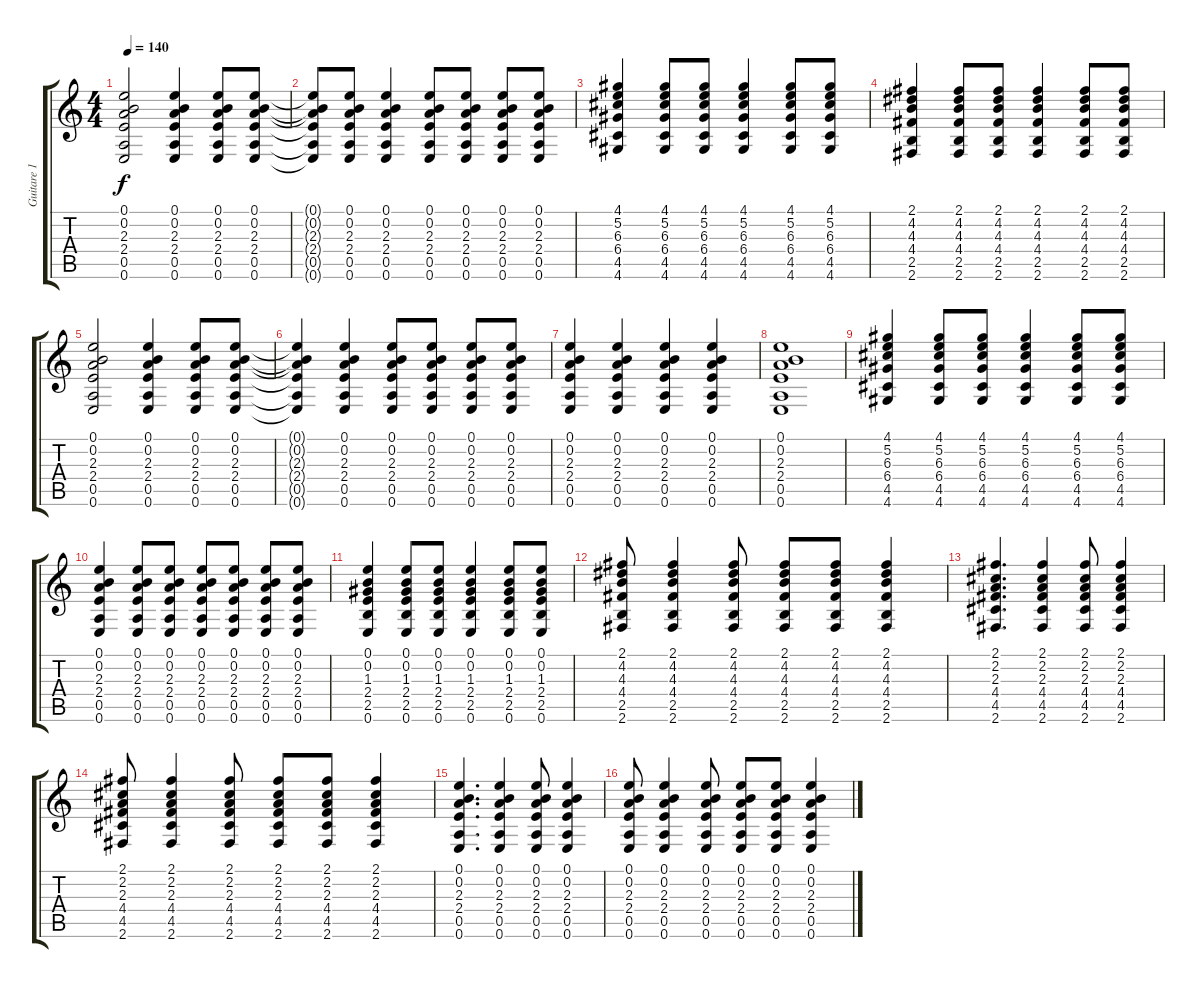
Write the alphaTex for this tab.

\track ("Guitare 1" "Guitare 1") {instrument acousticguitarnylon}
\staff {score tabs}
\tuning (E4 B3 G3 D3 A2 E2) {hide}
\ts (4 4)
\tempo 140
\clef g2
\ks c
(0.1 0.2 2.3 2.4 0.5 0.6).2{dy f} (0.1 0.2 2.3 2.4 0.5 0.6).4 (0.1 0.2 2.3 2.4 0.5 0.6).8 (0.1 0.2 2.3 2.4 0.5 0.6).8 |
(0.1{t} 0.2{t} 2.3{t} 2.4{t} 0.5{t} 0.6{t}).8 (0.1 0.2 2.3 2.4 0.5 0.6).8 (0.1 0.2 2.3 2.4 0.5 0.6).4 (0.1 0.2 2.3 2.4 0.5 0.6).8 (0.1 0.2 2.3 2.4 0.5 0.6).8 (0.1 0.2 2.3 2.4 0.5 0.6).8 (0.1 0.2 2.3 2.4 0.5 0.6).8 |
(4.1 5.2 6.3 6.4 4.5 4.6).4 (4.1 5.2 6.3 6.4 4.5 4.6).8 (4.1 5.2 6.3 6.4 4.5 4.6).8 (4.1 5.2 6.3 6.4 4.5 4.6).4 (4.1 5.2 6.3 6.4 4.5 4.6).8 (4.1 5.2 6.3 6.4 4.5 4.6).8 |
(2.1 4.2 4.3 4.4 2.5 2.6).4 (2.1 4.2 4.3 4.4 2.5 2.6).8 (2.1 4.2 4.3 4.4 2.5 2.6).8 (2.1 4.2 4.3 4.4 2.5 2.6).4 (2.1 4.2 4.3 4.4 2.5 2.6).8 (2.1 4.2 4.3 4.4 2.5 2.6).8 |
(0.1 0.2 2.3 2.4 0.5 0.6).2 (0.1 0.2 2.3 2.4 0.5 0.6).4 (0.1 0.2 2.3 2.4 0.5 0.6).8 (0.1 0.2 2.3 2.4 0.5 0.6).8 |
(0.1{t} 0.2{t} 2.3{t} 2.4{t} 0.5{t} 0.6{t}).4 (0.1 0.2 2.3 2.4 0.5 0.6).4 (0.1 0.2 2.3 2.4 0.5 0.6).8 (0.1 0.2 2.3 2.4 0.5 0.6).8 (0.1 0.2 2.3 2.4 0.5 0.6).8 (0.1 0.2 2.3 2.4 0.5 0.6).8 |
(0.1 0.2 2.3 2.4 0.5 0.6).4 (0.1 0.2 2.3 2.4 0.5 0.6).4 (0.1 0.2 2.3 2.4 0.5 0.6).4 (0.1 0.2 2.3 2.4 0.5 0.6).4 |
(0.1 0.2 2.3 2.4 0.5 0.6).1 |
(4.1 5.2 6.3 6.4 4.5 4.6).4 (4.1 5.2 6.3 6.4 4.5 4.6).8 (4.1 5.2 6.3 6.4 4.5 4.6).8 (4.1 5.2 6.3 6.4 4.5 4.6).4 (4.1 5.2 6.3 6.4 4.5 4.6).8 (4.1 5.2 6.3 6.4 4.5 4.6).8 |
(0.1 0.2 2.3 2.4 0.5 0.6).4 (0.1 0.2 2.3 2.4 0.5 0.6).8 (0.1 0.2 2.3 2.4 0.5 0.6).8 (0.1 0.2 2.3 2.4 0.5 0.6).8 (0.1 0.2 2.3 2.4 0.5 0.6).8 (0.1 0.2 2.3 2.4 0.5 0.6).8 (0.1 0.2 2.3 2.4 0.5 0.6).8 |
(0.1 0.2 1.3 2.4 2.5 0.6).4 (0.1 0.2 1.3 2.4 2.5 0.6).8 (0.1 0.2 1.3 2.4 2.5 0.6).8 (0.1 0.2 1.3 2.4 2.5 0.6).4 (0.1 0.2 1.3 2.4 2.5 0.6).8 (0.1 0.2 1.3 2.4 2.5 0.6).8 |
(2.1 4.2 4.3 4.4 2.5 2.6).8 (2.1 4.2 4.3 4.4 2.5 2.6).4 (2.1 4.2 4.3 4.4 2.5 2.6).8 (2.1 4.2 4.3 4.4 2.5 2.6).8 (2.1 4.2 4.3 4.4 2.5 2.6).8 (2.1 4.2 4.3 4.4 2.5 2.6).4 |
(2.1 2.2 2.3 4.4 4.5 2.6).4{d} (2.1 2.2 2.3 4.4 4.5 2.6).4 (2.1 2.2 2.3 4.4 4.5 2.6).8 (2.1 2.2 2.3 4.4 4.5 2.6).4 |
(2.1 2.2 2.3 4.4 4.5 2.6).8 (2.1 2.2 2.3 4.4 4.5 2.6).4 (2.1 2.2 2.3 4.4 4.5 2.6).8 (2.1 2.2 2.3 4.4 4.5 2.6).8 (2.1 2.2 2.3 4.4 4.5 2.6).8 (2.1 2.2 2.3 4.4 4.5 2.6).4 |
(0.1 0.2 2.3 2.4 0.5 0.6).4{d} (0.1 0.2 2.3 2.4 0.5 0.6).4 (0.1 0.2 2.3 2.4 0.5 0.6).8 (0.1 0.2 2.3 2.4 0.5 0.6).4 |
(0.1 0.2 2.3 2.4 0.5 0.6).8 (0.1 0.2 2.3 2.4 0.5 0.6).4 (0.1 0.2 2.3 2.4 0.5 0.6).8 (0.1 0.2 2.3 2.4 0.5 0.6).8 (0.1 0.2 2.3 2.4 0.5 0.6).8 (0.1 0.2 2.3 2.4 0.5 0.6).4
